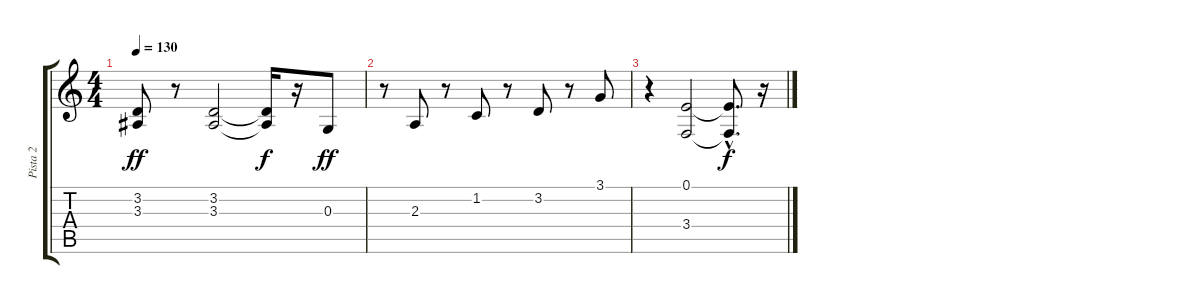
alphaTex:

\track ("Pista 2" "Pista 2") {instrument acousticgrandpiano}
\staff {score tabs}
\tuning (E4 B3 G3 D3 A2 E2) {hide}
\ts (4 4)
\tempo 130
\clef g2
\ks c
(3.2 3.3).8{dy ff} r.8 (3.2 3.3).2 (3.2{t} 3.3{t}).16{dy f} r.16 0.3.8{dy ff} |
r.8 2.3.8 r.8 1.2.8 r.8 3.2.8 r.8 3.1.8 |
r.4 (0.1 3.4).2 (0.1{hac t} 3.4{hac t}).8{d dy f} r.16
